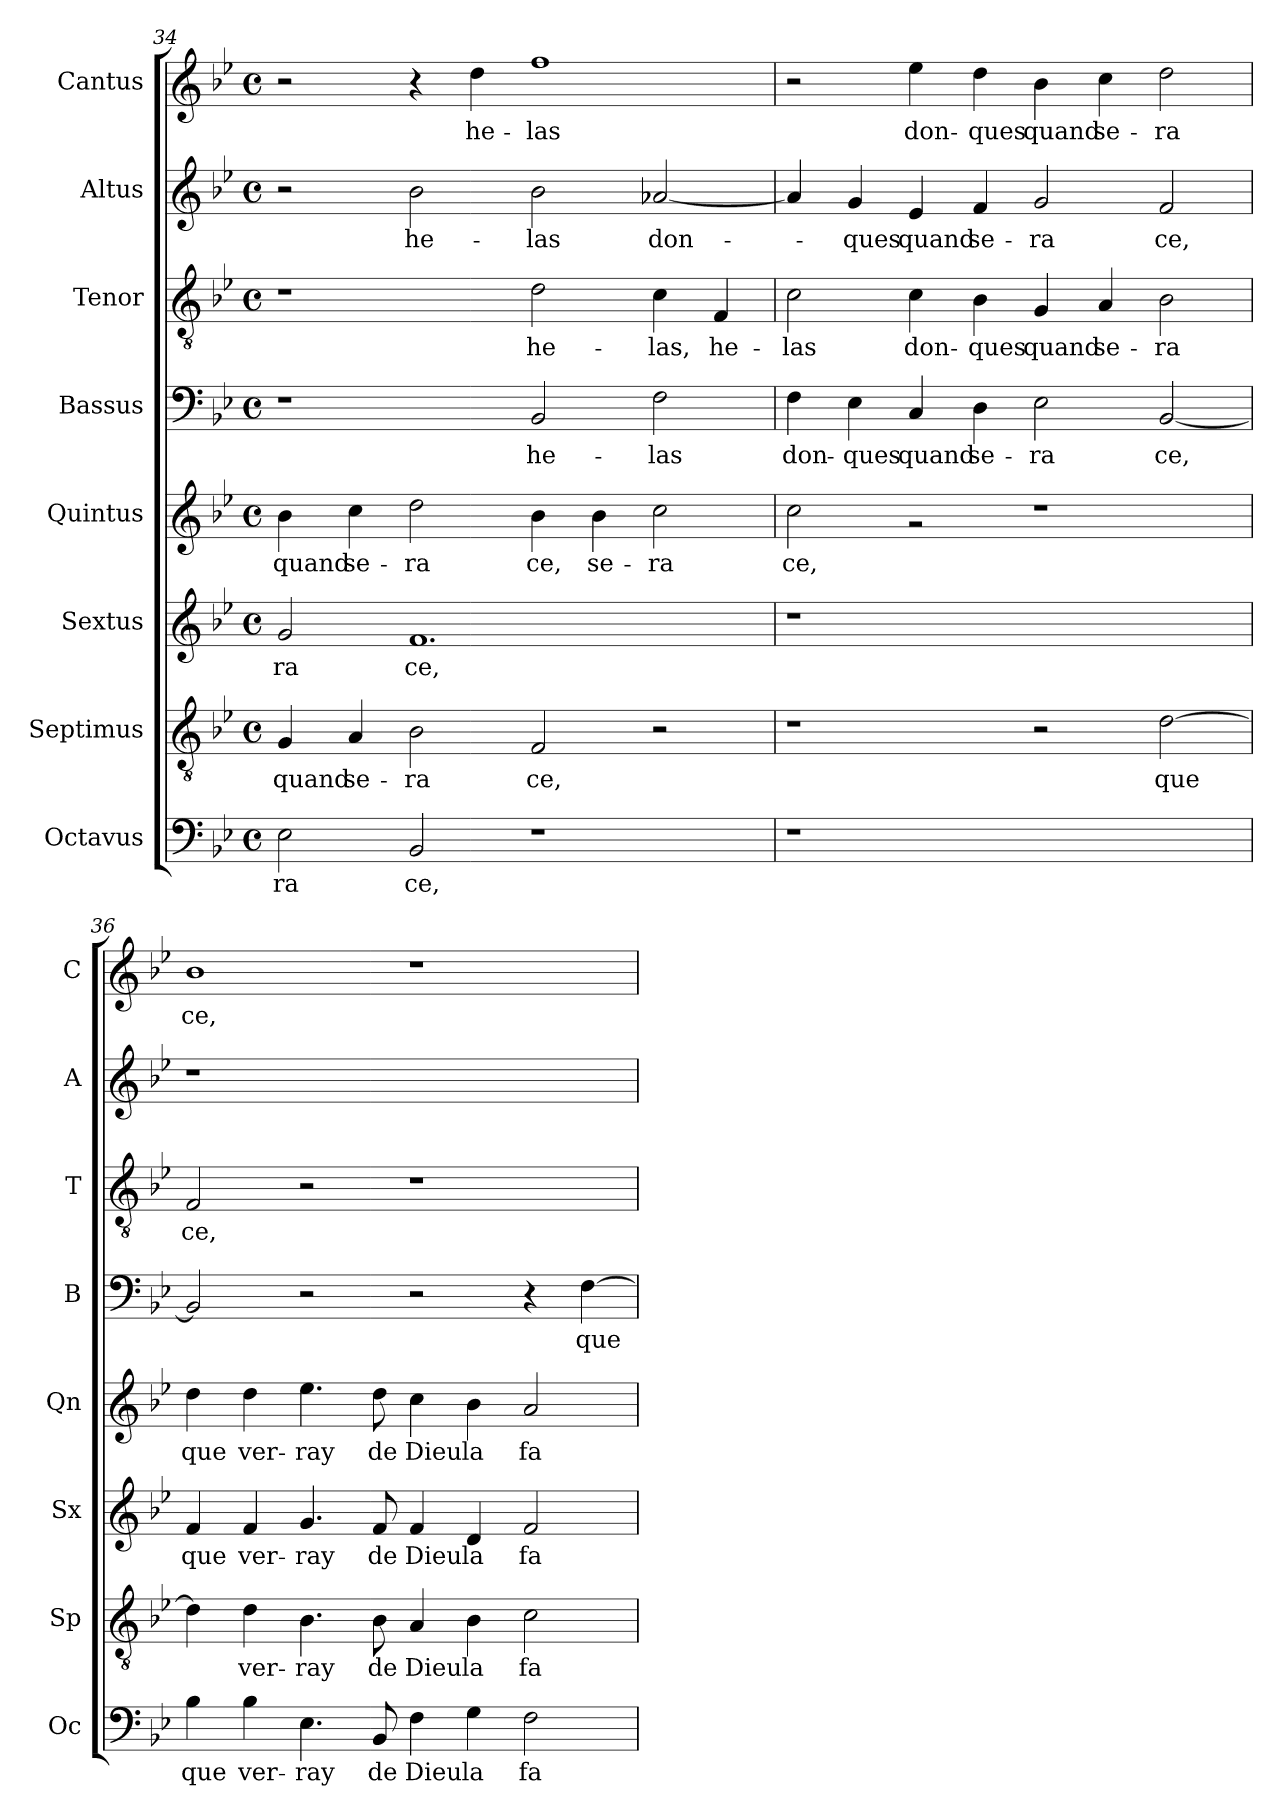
**kern	**text	**kern	**text	**kern	**text	**kern	**text	**kern	**text	**kern	**text	**kern	**text	**kern	**text
*part8	*part8	*part7	*part7	*part6	*part6	*part5	*part5	*part4	*part4	*part3	*part3	*part2	*part2	*part1	*part1
*staff8	*staff8	*staff7	*staff7	*staff6	*staff6	*staff5	*staff5	*staff4	*staff4	*staff3	*staff3	*staff2	*staff2	*staff1	*staff1
*I"Octavus	*	*I"Septimus	*	*I"Sextus	*	*I"Quintus	*	*I"Bassus	*	*I"Tenor	*	*I"Altus	*	*I"Cantus	*
*I'Oc	*	*I'Sp	*	*I'Sx	*	*I'Qn	*	*I'B	*	*I'T	*	*I'A	*	*I'C	*
!!LO:LB:g=z
*clefF4	*	*clefGv2	*	*clefG2	*	*clefG2	*	*clefF4	*	*clefGv2	*	*clefG2	*	*clefG2	*
*k[b-e-]	*	*k[b-e-]	*	*k[b-e-]	*	*k[b-e-]	*	*k[b-e-]	*	*k[b-e-]	*	*k[b-e-]	*	*k[b-e-]	*
*B-:	*	*B-:	*	*B-:	*	*B-:	*	*B-:	*	*B-:	*	*B-:	*	*B-:	*
*M4/4	*	*M4/4	*	*M4/4	*	*M4/4	*	*M4/4	*	*M4/4	*	*M4/4	*	*M4/4	*
*met(c)	*	*met(c)	*	*met(c)	*	*met(c)	*	*met(c)	*	*met(c)	*	*met(c)	*	*met(c)	*
=34	=34	=34	=34	=34	=34	=34	=34	=34	=34	=34	=34	=34	=34	=34	=34
!	!LO:LY:b	!	!LO:LY:b	!	!LO:LY:b	!	!LO:LY:b	!	!	!	!	!	!	!	!
2E-\	-ra	4G/	quand	2g/	-ra	4b-\	quand	1r	.	1r	.	2r	.	2r	.
!	!	!	!LO:LY:b	!	!	!	!LO:LY:b	!	!	!	!	!	!	!	!
.	.	4A/	se-	.	.	4cc\	se-	.	.	.	.	.	.	.	.
!	!LO:LY:b	!	!LO:LY:b	!	!LO:LY:b	!	!LO:LY:b	!	!	!	!	!	!LO:LY:b	!	!
2BB-/	ce,	2B-\	-ra	1.f	ce,	2dd\	-ra	.	.	.	.	2b-\	he-	4r	.
!	!	!	!	!	!	!	!	!	!	!	!	!	!	!	!LO:LY:b
.	.	.	.	.	.	.	.	.	.	.	.	.	.	4dd\	he-
!	!	!	!LO:LY:b	!	!	!	!LO:LY:b	!	!LO:LY:b	!	!LO:LY:b	!	!LO:LY:b	!	!LO:LY:b
1r	.	2F/	ce,	.	.	4b-\	ce,	2BB-/	he-	2d\	he-	2b-\	-las	1ff	-las
!	!	!	!	!	!	!	!LO:LY:b	!	!	!	!	!	!	!	!
.	.	.	.	.	.	4b-\	se-	.	.	.	.	.	.	.	.
!	!	!	!	!	!	!	!LO:LY:b	!	!LO:LY:b	!	!LO:LY:b	!	!LO:LY:b	!	!
.	.	2r	.	.	.	2cc\	-ra	2F\	-las	4c\	-las,	[2a-X/	don-	.	.
!	!	!	!	!	!	!	!	!	!	!	!LO:LY:b	!	!	!	!
.	.	.	.	.	.	.	.	.	.	4F/	he-	.	.	.	.
=35	=35	=35	=35	=35	=35	=35	=35	=35	=35	=35	=35	=35	=35	=35	=35
!	!	!	!	!	!	!	!LO:LY:b	!	!LO:LY:b	!	!LO:LY:b	!	!	!	!
1r	.	1r	.	1r	.	2cc\	ce,	4F\	don-	2c\	-las	4a-/]	.	2r	.
!	!	!	!	!	!	!	!	!	!LO:LY:b	!	!	!	!LO:LY:b	!	!
.	.	.	.	.	.	.	.	4E-\	-ques	.	.	4g/	-ques	.	.
!	!	!	!	!	!	!	!	!	!LO:LY:b	!	!LO:LY:b	!	!LO:LY:b	!	!LO:LY:b
.	.	.	.	.	.	2ra	.	4C/	quand	4c\	don-	4e-/	quand	4ee-\	don-
!	!	!	!	!	!	!	!	!	!LO:LY:b	!	!LO:LY:b	!	!LO:LY:b	!	!LO:LY:b
.	.	.	.	.	.	.	.	4D\	se-	4B-\	-ques	4f/	se-	4dd\	-ques
!	!	!	!	!	!	!	!	!	!LO:LY:b	!	!LO:LY:b	!	!LO:LY:b	!	!LO:LY:b
1ryy	.	2r	.	1ryy	.	1r	.	2E-\	-ra	4G/	quand	2g/	-ra	4b-\	quand
!	!	!	!	!	!	!	!	!	!	!	!LO:LY:b	!	!	!	!LO:LY:b
.	.	.	.	.	.	.	.	.	.	4A/	se-	.	.	4cc\	se-
!	!	!	!LO:LY:b	!	!	!	!	!	!LO:LY:b	!	!LO:LY:b	!	!LO:LY:b	!	!LO:LY:b
.	.	[2d\	que	.	.	.	.	[2BB-/	ce,	2B-\	-ra	2f/	ce,	2dd\	-ra
=36	=36	=36	=36	=36	=36	=36	=36	=36	=36	=36	=36	=36	=36	=36	=36
!	!LO:LY:b	!	!	!	!LO:LY:b	!	!LO:LY:b	!	!	!	!LO:LY:b	!	!	!	!LO:LY:b
4B-\	que	4d\]	.	4f/	que	4dd\	que	2BB-/]	.	2F/	ce,	1r	.	1b-	ce,
!	!LO:LY:b	!	!LO:LY:b	!	!LO:LY:b	!	!LO:LY:b	!	!	!	!	!	!	!	!
4B-\	ver-	4d\	ver-	4f/	ver-	4dd\	ver-	.	.	.	.	.	.	.	.
!	!LO:LY:b	!	!LO:LY:b	!	!LO:LY:b	!	!LO:LY:b	!	!	!	!	!	!	!	!
4.E-\	-ray	4.B-\	-ray	4.g/	-ray	4.ee-\	-ray	2r	.	2r	.	.	.	.	.
!	!LO:LY:b	!	!LO:LY:b	!	!LO:LY:b	!	!LO:LY:b	!	!	!	!	!	!	!	!
8BB-/	de	8B-\	de	8f/	de	8dd\	de	.	.	.	.	.	.	.	.
!	!LO:LY:b	!	!LO:LY:b	!	!LO:LY:b	!	!LO:LY:b	!	!	!	!	!	!	!	!
4F\	Dieu	4A/	Dieu	4f/	Dieu	4cc\	Dieu	2r	.	1r	.	1ryy	.	1r	.
!	!LO:LY:b	!	!LO:LY:b	!	!LO:LY:b	!	!LO:LY:b	!	!	!	!	!	!	!	!
4G\	la	4B-\	la	4d/	la	4b-\	la	.	.	.	.	.	.	.	.
!	!LO:LY:b	!	!LO:LY:b	!	!LO:LY:b	!	!LO:LY:b	!	!	!	!	!	!	!	!
2F\	fa-	2c\	fa-	2f/	fa-	2a/	fa-	4r	.	.	.	.	.	.	.
!	!	!	!	!	!	!	!	!	!LO:LY:b	!	!	!	!	!	!
.	.	.	.	.	.	.	.	[4F\	que	.	.	.	.	.	.
=	=	=	=	=	=	=	=	=	=	=	=	=	=	=	=
*-	*-	*-	*-	*-	*-	*-	*-	*-	*-	*-	*-	*-	*-	*-	*-
